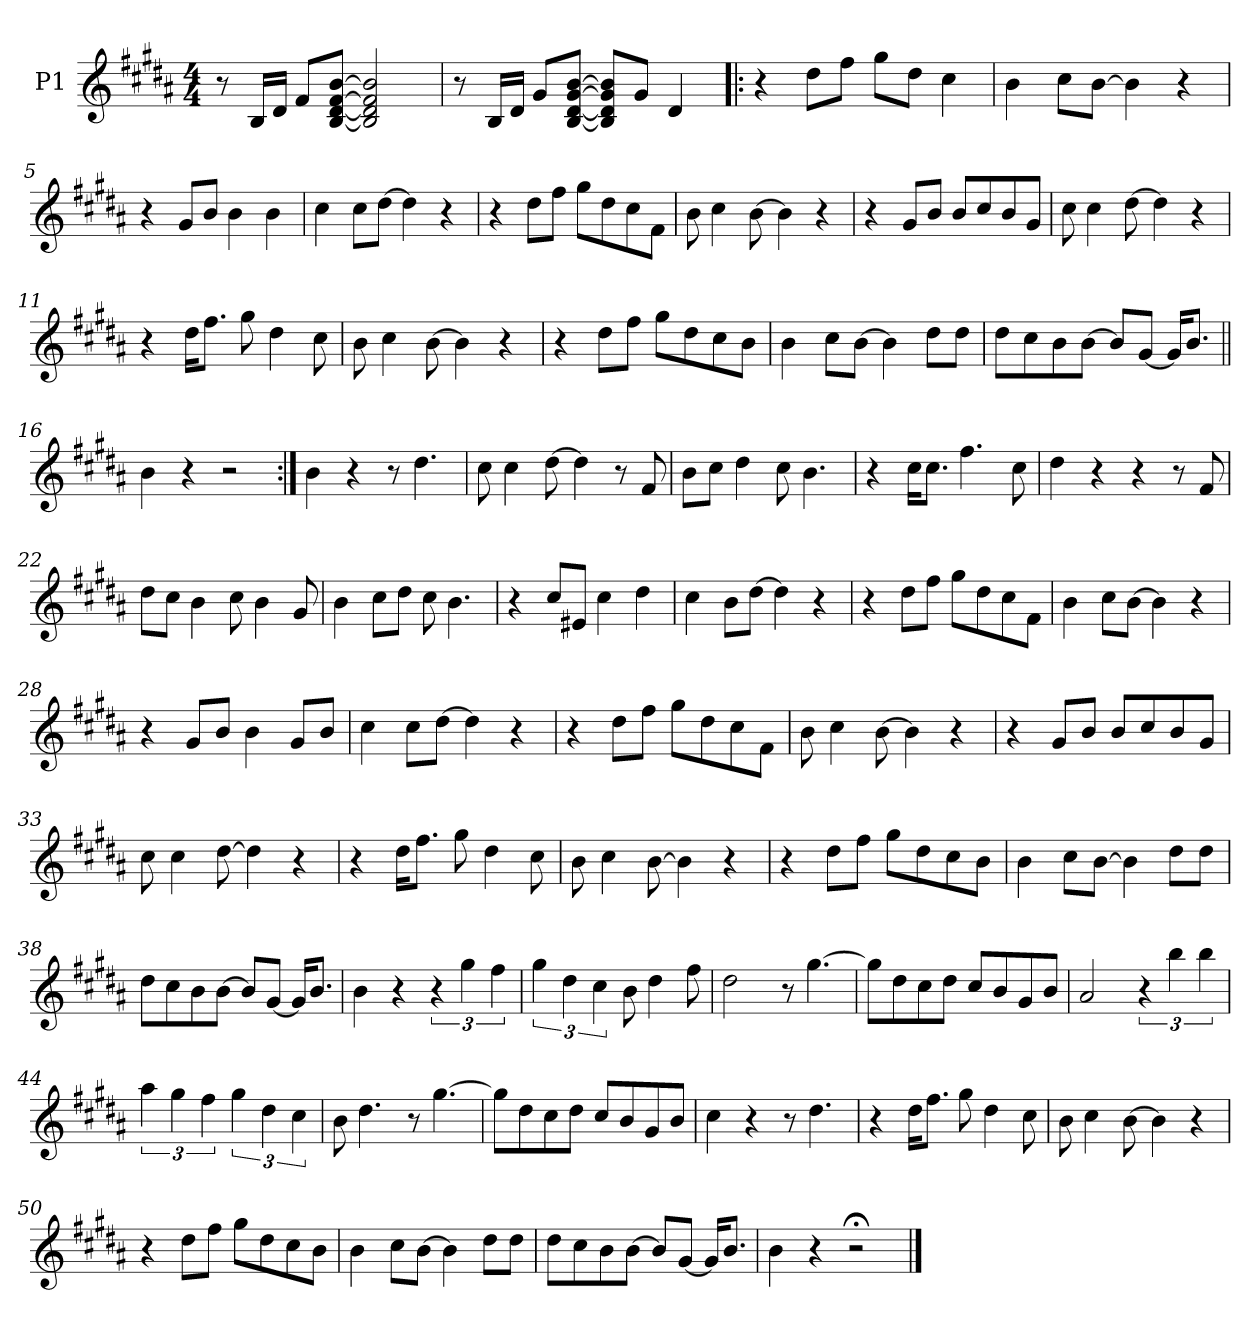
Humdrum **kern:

**kern
*part1
*staff1
*I"P1
*clefG2
*k[f#c#g#d#a#]
*B:
*M4/4
*MM120
=1
8r
16B/LL
16d#/JJ
8f#/L
[<8B/ [<8d#/ [>8f#/ [>8b/J
2B/] 2d#/] 2f#/] 2b/]
=2
8r
16B/LL
16d#/JJ
8g#/L
[<8B/ [<8d#/ [>8g#/ [>8b/J
8B/] 8d#/] 8g#/] 8b/]L
8g#/J
4d#/
=3!|:
4r
8dd#\L
8ff#\J
8gg#\L
8dd#\J
4cc#\
=4
4b\
8cc#\L
[>8b\J
4b\]
4r
!!LO:LB:g=z
=5
4r
8g#/L
8b/J
4b\
4b\
=6
4cc#\
8cc#\L
[>8dd#\J
4dd#\]
4r
=7
4r
8dd#\L
8ff#\J
8gg#\L
8dd#\
8cc#\
8f#\J
=8
8b\
4cc#\
[>8b\
4b\]
4r
=9
4r
8g#/L
8b/J
8b/L
8cc#/
8b/
8g#/J
=10
8cc#\
4cc#\
[>8dd#\
4dd#\]
4r
!!LO:LB:g=z
=11
4r
16dd#\KL
8.ff#\J
8gg#\
4dd#\
8cc#\
=12
8b\
4cc#\
[>8b\
4b\]
4r
=13
4r
8dd#\L
8ff#\J
8gg#\L
8dd#\
8cc#\
8b\J
=14
4b\
8cc#\L
[>8b\J
4b\]
8dd#\L
8dd#\J
=15
8dd#\L
8cc#\
8b\
[>8b\J
8b/L]
[<8g#/J
16g#/KL]
8.b/J
!!LO:LB:g=z
=16||
4b\
4r
2r
=17:|!
4b\
4r
8r
4.dd#\
=18
8cc#\
4cc#\
[>8dd#\
4dd#\]
8r
8f#/
=19
8b\L
8cc#\J
4dd#\
8cc#\
4.b\
=20
4r
16cc#\KL
8.cc#\J
4.ff#\
8cc#\
!!LO:LB:g=z
=21
4dd#\
4r
4r
8r
8f#/
=22
8dd#\L
8cc#\J
4b\
8cc#\
4b\
8g#/
=23
4b\
8cc#\L
8dd#\J
8cc#\
4.b\
=24
4r
8cc#/L
8e#X/J
4cc#\
4dd#\
=25
4cc#\
8b\L
[>8dd#\J
4dd#\]
4r
=26
4r
8dd#\L
8ff#\J
8gg#\L
8dd#\
8cc#\
8f#\J
!!LO:LB:g=z
=27
4b\
8cc#\L
[>8b\J
4b\]
4r
=28
4r
8g#/L
8b/J
4b\
8g#/L
8b/J
=29
4cc#\
8cc#\L
[>8dd#\J
4dd#\]
4r
=30
4r
8dd#\L
8ff#\J
8gg#\L
8dd#\
8cc#\
8f#\J
=31
8b\
4cc#\
[>8b\
4b\]
4r
!!LO:LB:g=z
=32
4r
8g#/L
8b/J
8b/L
8cc#/
8b/
8g#/J
=33
8cc#\
4cc#\
[>8dd#\
4dd#\]
4r
=34
4r
16dd#\KL
8.ff#\J
8gg#\
4dd#\
8cc#\
=35
8b\
4cc#\
[>8b\
4b\]
4r
=36
4r
8dd#\L
8ff#\J
8gg#\L
8dd#\
8cc#\
8b\J
!!LO:LB:g=z
=37
4b\
8cc#\L
[>8b\J
4b\]
8dd#\L
8dd#\J
=38
8dd#\L
8cc#\
8b\
[>8b\J
8b/L]
[<8g#/J
16g#/KL]
8.b/J
=39
4b\
4r
6r
6gg#\
6ff#\
=40
6gg#\
6dd#\
6cc#\
8b\
4dd#\
8ff#\
=41
2dd#\
8r
[>4.gg#\
!!LO:LB:g=z
=42
8gg#\L]
8dd#\
8cc#\
8dd#\J
8cc#/L
8b/
8g#/
8b/J
=43
2a#/
6r
6bb\
6bb\
=44
6aa#\
6gg#\
6ff#\
6gg#\
6dd#\
6cc#\
=45
8b\
4.dd#\
8r
[>4.gg#\
=46
8gg#\L]
8dd#\
8cc#\
8dd#\J
8cc#/L
8b/
8g#/
8b/J
!!LO:LB:g=z
=47
4cc#\
4r
8r
4.dd#\
=48
4r
16dd#\KL
8.ff#\J
8gg#\
4dd#\
8cc#\
=49
8b\
4cc#\
[>8b\
4b\]
4r
=50
4r
8dd#\L
8ff#\J
8gg#\L
8dd#\
8cc#\
8b\J
!!LO:LB:g=z
=51
4b\
8cc#\L
[>8b\J
4b\]
8dd#\L
8dd#\J
=52
8dd#\L
8cc#\
8b\
[>8b\J
8b/L]
[<8g#/J
16g#/KL]
8.b/J
=53
4b\
4r
2r;<
==
*-
